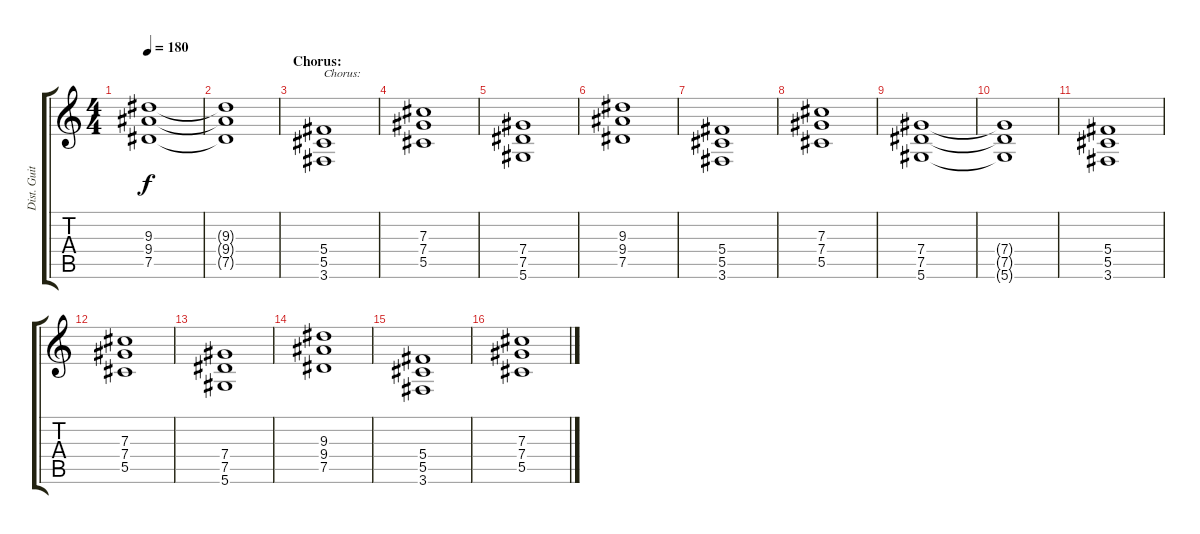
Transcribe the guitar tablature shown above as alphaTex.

\track ("Dist. Guitar 1" "Dist. Guit") {instrument distortionguitar}
\staff {score tabs}
\tuning (Eb4 Bb3 Gb3 Db3 Ab2 Eb2) {hide}
\ts (4 4)
\tempo 180
\clef g2
\ks c
(9.3 9.4 7.5).1{dy f} |
(9.3{t} 9.4{t} 7.5{t}).1 |
\section ("" "Chorus:")
(5.4 5.5 3.6).1{txt "Chorus:"} |
(7.3 7.4 5.5).1 |
(7.4 7.5 5.6).1 |
(9.3 9.4 7.5).1 |
(5.4 5.5 3.6).1 |
(7.3 7.4 5.5).1 |
(7.4 7.5 5.6).1 |
(7.4{t} 7.5{t} 5.6{t}).1 |
(5.4 5.5 3.6).1 |
(7.3 7.4 5.5).1 |
(7.4 7.5 5.6).1 |
(9.3 9.4 7.5).1 |
(5.4 5.5 3.6).1 |
(7.3 7.4 5.5).1
